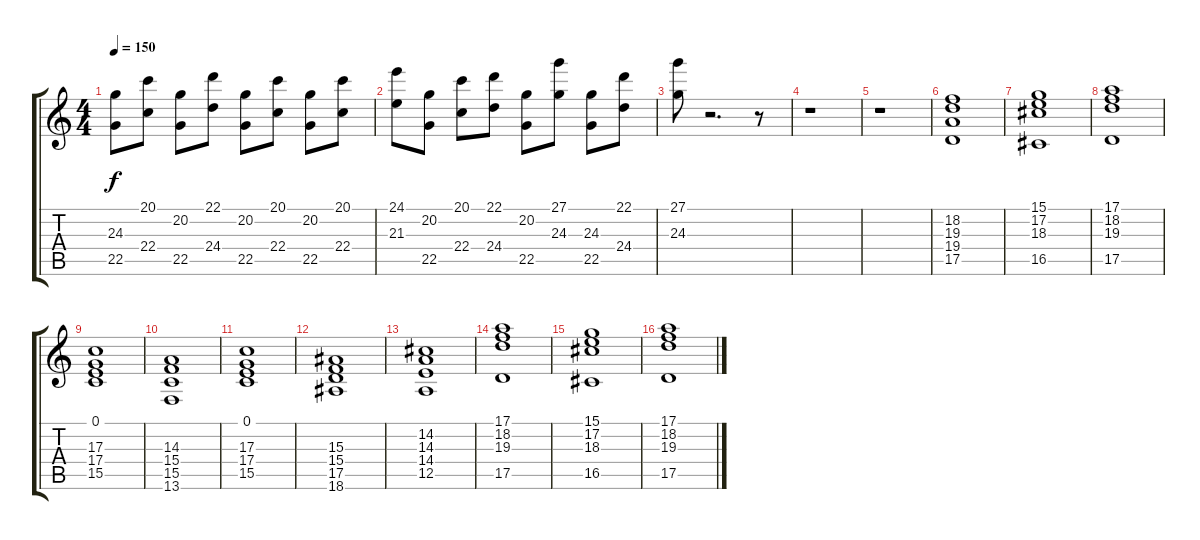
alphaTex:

\track "" {instrument stringensemble1}
\staff {score tabs}
\tuning (E4 B3 G3 D3 A2 E2) {hide}
\ts (4 4)
\tempo 150
\clef g2
\ks c
(24.3 22.5).8{dy f} (20.1 22.4).8 (20.2 22.5).8 (22.1 24.4).8 (20.2 22.5).8 (20.1 22.4).8 (20.2 22.5).8 (20.1 22.4).8 |
(24.1 21.3).8 (20.2 22.5).8 (20.1 22.4).8 (22.1 24.4).8 (20.2 22.5).8 (27.1 24.3).8 (24.3 22.5).8 (22.1 24.4).8 |
(27.1 24.3).8 r.2{d} r.8 |
r.1 |
r.1 |
(18.2 19.3 19.4 17.5).1 |
(15.1 17.2 18.3 16.5).1 |
(17.1 18.2 19.3 17.5).1 |
(0.1 17.3 17.4 15.5).1 |
(14.3 15.4 15.5 13.6).1 |
(0.1 17.3 17.4 15.5).1 |
(15.3 15.4 17.5 18.6).1 |
(14.2 14.3 14.4 12.5).1 |
(17.1 18.2 19.3 17.5).1 |
(15.1 17.2 18.3 16.5).1 |
(17.1 18.2 19.3 17.5).1
